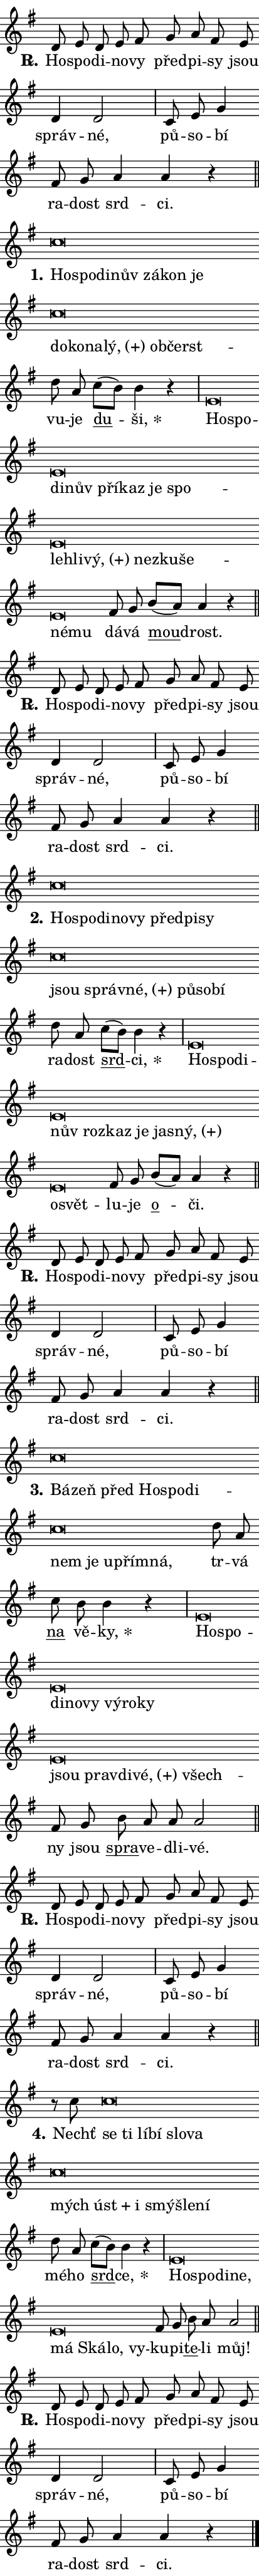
\version "2.24.0"
\header { tagline = "" }
\paper {
  indent = 0\cm
  top-margin = 0\cm
  right-margin = 0\cm
  bottom-margin = 0\cm
  left-margin = 0\cm
  paper-width = 7\cm
  page-breaking = #ly:one-page-breaking
  system-system-spacing.basic-distance = #11
  score-system-spacing.basic-distance = #11
  ragged-last = ##f
}


%% Author: Thomas Morley
%% https://lists.gnu.org/archive/html/lilypond-user/2020-05/msg00002.html
#(define (line-position grob)
"Returns position of @var[grob} in current system:
   @code{'start}, if at first time-step
   @code{'end}, if at last time-step
   @code{'middle} otherwise
"
  (let* ((col (ly:item-get-column grob))
         (ln (ly:grob-object col 'left-neighbor))
         (rn (ly:grob-object col 'right-neighbor))
         (col-to-check-left (if (ly:grob? ln) ln col))
         (col-to-check-right (if (ly:grob? rn) rn col))
         (break-dir-left
           (and
             (ly:grob-property col-to-check-left 'non-musical #f)
             (ly:item-break-dir col-to-check-left)))
         (break-dir-right
           (and
             (ly:grob-property col-to-check-right 'non-musical #f)
             (ly:item-break-dir col-to-check-right))))
        (cond ((eqv? 1 break-dir-left) 'start)
              ((eqv? -1 break-dir-right) 'end)
              (else 'middle))))

#(define (tranparent-at-line-position vctor)
  (lambda (grob)
  "Relying on @code{line-position} select the relevant enry from @var{vctor}.
Used to determine transparency,"
    (case (line-position grob)
      ((end) (not (vector-ref vctor 0)))
      ((middle) (not (vector-ref vctor 1)))
      ((start) (not (vector-ref vctor 2))))))

noteHeadBreakVisibility =
#(define-music-function (break-visibility)(vector?)
"Makes @code{NoteHead}s transparent relying on @var{break-visibility}"
#{
  \override NoteHead.transparent =
    #(tranparent-at-line-position break-visibility)
#})

#(define delete-ledgers-for-transparent-note-heads
  (lambda (grob)
    "Reads whether a @code{NoteHead} is transparent.
If so this @code{NoteHead} is removed from @code{'note-heads} from
@var{grob}, which is supposed to be @code{LedgerLineSpanner}.
As a result ledgers are not printed for this @code{NoteHead}"
    (let* ((nhds-array (ly:grob-object grob 'note-heads))
           (nhds-list
             (if (ly:grob-array? nhds-array)
                 (ly:grob-array->list nhds-array)
                 '()))
           ;; Relies on the transparent-property being done before
           ;; Staff.LedgerLineSpanner.after-line-breaking is executed.
           ;; This is fragile ...
           (to-keep
             (remove
               (lambda (nhd)
                 (ly:grob-property nhd 'transparent #f))
               nhds-list)))
      ;; TODO find a better method to iterate over grob-arrays, similiar
      ;; to filter/remove etc for lists
      ;; For now rebuilt from scratch
      (set! (ly:grob-object grob 'note-heads)  '())
      (for-each
        (lambda (nhd)
          (ly:pointer-group-interface::add-grob grob 'note-heads nhd))
        to-keep))))

hideNotes = {
  \noteHeadBreakVisibility #begin-of-line-visible
}
unHideNotes = {
  \noteHeadBreakVisibility #all-visible
}

% work-around for resetting accidentals
% https://lilypond.org/doc/v2.23/Documentation/notation/displaying-rhythms#unmetered-music
cadenzaMeasure = {
  \cadenzaOff
  \partial 1024 s1024
  \cadenzaOn
}

#(define-markup-command (accent layout props text) (markup?)
  "Underline accented syllable"
  (interpret-markup layout props
    #{\markup \override #'(offset . 4.3) \underline { #text }#}))

responsum = \markup \concat {
  "R" \hspace #-1.05 \path #0.1 #'((moveto 0 0.07) (lineto 0.9 0.8)) \hspace #0.05 "."
}

\layout {
    \context {
        \Staff
        \remove "Time_signature_engraver"
        \override LedgerLineSpanner.after-line-breaking = #delete-ledgers-for-transparent-note-heads
    }
    \context {
        \Voice {
            \override NoteHead.output-attributes = #'((class . "notehead"))
            \override Hairpin.height = #0.55
        }
    }
    \context {
        \Lyrics {
            \override StanzaNumber.output-attributes = #'((class . "stanzanumber"))
            \override LyricSpace.minimum-distance = #0.9
            \override LyricText.font-name = #"TeX Gyre Schola"
            \override LyricText.font-size = 1
            \override StanzaNumber.font-name = #"TeX Gyre Schola Bold"
            \override StanzaNumber.font-size = 1
        }
    }
}

% magnetic-lyrics.ily
%
%   written by
%     Jean Abou Samra <jean@abou-samra.fr>
%     Werner Lemberg <wl@gnu.org>
%
%   adapted by
%     Jiri Hon <jiri.hon@gmail.com>
%
% Version 2022-Apr-15

% https://www.mail-archive.com/lilypond-user@gnu.org/msg149350.html

#(define (Left_hyphen_pointer_engraver context)
   "Collect syllable-hyphen-syllable occurrences in lyrics and store
them in properties.  This engraver only looks to the left.  For
example, if the lyrics input is @code{foo -- bar}, it does the
following.

@itemize @bullet
@item
Set the @code{text} property of the @code{LyricHyphen} grob between
@q{foo} and @q{bar} to @code{foo}.

@item
Set the @code{left-hyphen} property of the @code{LyricText} grob with
text @q{foo} to the @code{LyricHyphen} grob between @q{foo} and
@q{bar}.
@end itemize

Use this auxiliary engraver in combination with the
@code{lyric-@/text::@/apply-@/magnetic-@/offset!} hook."
   (let ((hyphen #f)
         (text #f))
     (make-engraver
      (acknowledgers
       ((lyric-syllable-interface engraver grob source-engraver)
        (set! text grob)))
      (end-acknowledgers
       ((lyric-hyphen-interface engraver grob source-engraver)
        ;(when (not (grob::has-interface grob 'lyric-space-interface))
          (set! hyphen grob)));)
      ((stop-translation-timestep engraver)
       (when (and text hyphen)
         (ly:grob-set-object! text 'left-hyphen hyphen))
       (set! text #f)
       (set! hyphen #f)))))

#(define (lyric-text::apply-magnetic-offset! grob)
   "If the space between two syllables is less than the value in
property @code{LyricText@/.details@/.squash-threshold}, move the right
syllable to the left so that it gets concatenated with the left
syllable.

Use this function as a hook for
@code{LyricText@/.after-@/line-@/breaking} if the
@code{Left_@/hyphen_@/pointer_@/engraver} is active."
   (let ((hyphen (ly:grob-object grob 'left-hyphen #f)))
     (when hyphen
       (let ((left-text (ly:spanner-bound hyphen LEFT)))
         (when (grob::has-interface left-text 'lyric-syllable-interface)
           (let* ((common (ly:grob-common-refpoint grob left-text X))
                  (this-x-ext (ly:grob-extent grob common X))
                  (left-x-ext
                   (begin
                     ;; Trigger magnetism for left-text.
                     (ly:grob-property left-text 'after-line-breaking)
                     (ly:grob-extent left-text common X)))
                  ;; `delta` is the gap width between two syllables.
                  (delta (- (interval-start this-x-ext)
                            (interval-end left-x-ext)))
                  (details (ly:grob-property grob 'details))
                  (threshold (assoc-get 'squash-threshold details 0.2)))
             (when (< delta threshold)
               (let* (;; We have to manipulate the input text so that
                      ;; ligatures crossing syllable boundaries are not
                      ;; disabled.  For languages based on the Latin
                      ;; script this is essentially a beautification.
                      ;; However, for non-Western scripts it can be a
                      ;; necessity.
                      (lt (ly:grob-property left-text 'text))
                      (rt (ly:grob-property grob 'text))
                      (is-space (grob::has-interface hyphen 'lyric-space-interface))
                      (space (if is-space " " ""))
                      (space-markup (grob-interpret-markup grob " "))
                      (space-size (interval-length (ly:stencil-extent space-markup X)))
                      (extra-delta (if is-space space-size 0))
                      ;; Append new syllable.
                      (ltrt-space (if (and (string? lt) (string? rt))
                                (string-append lt space rt)
                                (make-concat-markup (list lt space rt))))
                      ;; Right-align `ltrt` to the right side.
                      (ltrt-space-markup (grob-interpret-markup
                               grob
                               (make-translate-markup
                                (cons (interval-length this-x-ext) 0)
                                (make-right-align-markup ltrt-space)))))
                 (begin
                   ;; Don't print `left-text`.
                   (ly:grob-set-property! left-text 'stencil #f)
                   ;; Set text and stencil (which holds all collected
                   ;; syllables so far) and shift it to the left.
                   (ly:grob-set-property! grob 'text ltrt-space)
                   (ly:grob-set-property! grob 'stencil ltrt-space-markup)
                   (ly:grob-translate-axis! grob (- (- delta extra-delta)) X))))))))))


#(define (lyric-hyphen::displace-bounds-first grob)
   ;; Make very sure this callback isn't triggered too early.
   (let ((left (ly:spanner-bound grob LEFT))
         (right (ly:spanner-bound grob RIGHT)))
     (ly:grob-property left 'after-line-breaking)
     (ly:grob-property right 'after-line-breaking)
     (ly:lyric-hyphen::print grob)))

squashThreshold = #0.4

\layout {
  \context {
    \Lyrics
    \consists #Left_hyphen_pointer_engraver
    \override LyricText.after-line-breaking =
      #lyric-text::apply-magnetic-offset!
    \override LyricHyphen.stencil = #lyric-hyphen::displace-bounds-first
    \override LyricText.details.squash-threshold = \squashThreshold
    \override LyricHyphen.minimum-distance = 0
    \override LyricHyphen.minimum-length = \squashThreshold
  }
}

squash = \override LyricText.details.squash-threshold = 9999
unSquash = \override LyricText.details.squash-threshold = \squashThreshold

left = \override LyricText.self-alignment-X = #LEFT
unLeft = \revert LyricText.self-alignment-X

starOffset = #(lambda (grob) 
                (let ((x_offset (ly:self-alignment-interface::aligned-on-x-parent grob)))
                  (if (= x_offset 0) 0 (+ x_offset 1.2))))

star = #(define-music-function (syllable)(string?)
"Append star separator at the end of a syllable"
#{
  \once \override LyricText.X-offset = #starOffset
  \lyricmode { \markup {
    #syllable
    \override #'((font-name . "TeX Gyre Schola Bold")) \hspace #0.2 \lower #0.65 \larger "*"
  } }
#})

starAccent = #(define-music-function (syllable)(string?)
"Append star separator at the end of a syllable and make accent"
#{
  \once \override LyricText.X-offset = #starOffset
  \lyricmode { \markup {
    \accent #syllable
    \override #'((font-name . "TeX Gyre Schola Bold")) \hspace #0.2 \lower #0.65 \larger "*"
  } }
#})

breath = #(define-music-function (syllable)(string?)
"Append breathing indicator at the end of a syllable"
#{
  \lyricmode { \markup { #syllable "+" } }
#})

optionalBreath = #(define-music-function (syllable)(string?)
"Append optional breathing indicator at the end of a syllable"
#{
  \lyricmode { \markup { #syllable "(+)" } }
#})


\score {
    <<
        \new Voice = "melody" { \cadenzaOn \key g \major \relative { d'8 e d e fis \bar "" g a fis e \bar "" d4 d2 \cadenzaMeasure \bar "|" c8 e g4 \bar "" fis8 g a4 a r \cadenzaMeasure \bar "||" \break } }
        \new Lyrics \lyricsto "melody" { \lyricmode { \set stanza = \responsum
Ho -- spo -- di -- no -- vy před -- pi -- sy jsou správ -- né, pů -- so -- bí ra -- dost srd -- ci. } }
    >>
    \layout {}
}

\score {
    <<
        \new Voice = "melody" { \cadenzaOn \key g \major \relative { c''\breve*1/16 \hideNotes \breve*1/16 \bar "" \breve*1/16 \bar "" \breve*1/16 \bar "" \breve*1/16 \bar "" \breve*1/16 \bar "" \breve*1/16 \bar "" \breve*1/16 \bar "" \breve*1/16 \bar "" \breve*1/16 \bar "" \breve*1/16 \bar "" \breve*1/16 \breve*1/16 \bar "" \unHideNotes d8 a \bar "" c[( b)] b4 r \cadenzaMeasure \bar "|" e,\breve*1/16 \hideNotes \breve*1/16 \bar "" \breve*1/16 \bar "" \breve*1/16 \bar "" \breve*1/16 \bar "" \breve*1/16 \bar "" \breve*1/16 \bar "" \breve*1/16 \bar "" \breve*1/16 \bar "" \breve*1/16 \bar "" \breve*1/16 \bar "" \breve*1/16 \bar "" \breve*1/16 \bar "" \breve*1/16 \bar "" \breve*1/16 \breve*1/16 \bar "" \unHideNotes fis8 g \bar "" b[( a)] a4 r \cadenzaMeasure \bar "||" \break } }
        \new Lyrics \lyricsto "melody" { \lyricmode { \set stanza = "1."
\left Ho -- \squash spo -- di -- nův zá -- kon je do -- ko -- na -- \optionalBreath lý, ob -- čerst -- \unLeft \unSquash vu -- je \markup \accent du -- \star ši, \left Ho -- \squash spo -- di -- nův pří -- kaz je spo -- leh -- li -- \optionalBreath vý, ne -- zku -- še -- né -- mu \unLeft \unSquash dá -- vá \markup \accent mou -- drost. } }
    >>
    \layout {}
}

\score {
    <<
        \new Voice = "melody" { \cadenzaOn \key g \major \relative { d'8 e d e fis \bar "" g a fis e \bar "" d4 d2 \cadenzaMeasure \bar "|" c8 e g4 \bar "" fis8 g a4 a r \cadenzaMeasure \bar "||" \break } }
        \new Lyrics \lyricsto "melody" { \lyricmode { \set stanza = \responsum
Ho -- spo -- di -- no -- vy před -- pi -- sy jsou správ -- né, pů -- so -- bí ra -- dost srd -- ci. } }
    >>
    \layout {}
}

\score {
    <<
        \new Voice = "melody" { \cadenzaOn \key g \major \relative { c''\breve*1/16 \hideNotes \breve*1/16 \bar "" \breve*1/16 \bar "" \breve*1/16 \bar "" \breve*1/16 \bar "" \breve*1/16 \bar "" \breve*1/16 \bar "" \breve*1/16 \bar "" \breve*1/16 \bar "" \breve*1/16 \bar "" \breve*1/16 \bar "" \breve*1/16 \bar "" \breve*1/16 \breve*1/16 \bar "" \unHideNotes d8 a \bar "" c[( b)] b4 r \cadenzaMeasure \bar "|" e,\breve*1/16 \hideNotes \breve*1/16 \bar "" \breve*1/16 \bar "" \breve*1/16 \bar "" \breve*1/16 \bar "" \breve*1/16 \bar "" \breve*1/16 \bar "" \breve*1/16 \bar "" \breve*1/16 \bar "" \breve*1/16 \breve*1/16 \bar "" \unHideNotes fis8 g \bar "" b[( a)] a4 r \cadenzaMeasure \bar "||" \break } }
        \new Lyrics \lyricsto "melody" { \lyricmode { \set stanza = "2."
\left Ho -- \squash spo -- di -- no -- vy před -- pi -- sy jsou správ -- \optionalBreath né, pů -- so -- bí \unLeft \unSquash ra -- dost \markup \accent srd -- \star ci, \left Ho -- \squash spo -- di -- nův roz -- kaz je ja -- \optionalBreath sný, o -- svět -- \unLeft \unSquash lu -- je \markup \accent o -- či. } }
    >>
    \layout {}
}

\score {
    <<
        \new Voice = "melody" { \cadenzaOn \key g \major \relative { d'8 e d e fis \bar "" g a fis e \bar "" d4 d2 \cadenzaMeasure \bar "|" c8 e g4 \bar "" fis8 g a4 a r \cadenzaMeasure \bar "||" \break } }
        \new Lyrics \lyricsto "melody" { \lyricmode { \set stanza = \responsum
Ho -- spo -- di -- no -- vy před -- pi -- sy jsou správ -- né, pů -- so -- bí ra -- dost srd -- ci. } }
    >>
    \layout {}
}

\score {
    <<
        \new Voice = "melody" { \cadenzaOn \key g \major \relative { c''\breve*1/16 \hideNotes \breve*1/16 \bar "" \breve*1/16 \bar "" \breve*1/16 \bar "" \breve*1/16 \bar "" \breve*1/16 \bar "" \breve*1/16 \bar "" \breve*1/16 \bar "" \breve*1/16 \bar "" \breve*1/16 \breve*1/16 \bar "" \unHideNotes d8 a \bar "" c b b4 r \cadenzaMeasure \bar "|" e,\breve*1/16 \hideNotes \breve*1/16 \bar "" \breve*1/16 \bar "" \breve*1/16 \bar "" \breve*1/16 \bar "" \breve*1/16 \bar "" \breve*1/16 \bar "" \breve*1/16 \bar "" \breve*1/16 \bar "" \breve*1/16 \bar "" \breve*1/16 \bar "" \breve*1/16 \breve*1/16 \bar "" \unHideNotes fis8 g \bar "" b a a a2 \cadenzaMeasure \bar "||" \break } }
        \new Lyrics \lyricsto "melody" { \lyricmode { \set stanza = "3."
\left Bá -- \squash zeň před Ho -- spo -- di -- nem je u -- přím -- ná, \unLeft \unSquash tr -- vá \markup \accent na vě -- \star ky, \left Ho -- \squash spo -- di -- no -- vy vý -- ro -- ky jsou prav -- di -- \optionalBreath vé, všech -- \unLeft \unSquash ny jsou \markup \accent spra -- ve -- dli -- vé. } }
    >>
    \layout {}
}

\score {
    <<
        \new Voice = "melody" { \cadenzaOn \key g \major \relative { d'8 e d e fis \bar "" g a fis e \bar "" d4 d2 \cadenzaMeasure \bar "|" c8 e g4 \bar "" fis8 g a4 a r \cadenzaMeasure \bar "||" \break } }
        \new Lyrics \lyricsto "melody" { \lyricmode { \set stanza = \responsum
Ho -- spo -- di -- no -- vy před -- pi -- sy jsou správ -- né, pů -- so -- bí ra -- dost srd -- ci. } }
    >>
    \layout {}
}

\score {
    <<
        \new Voice = "melody" { \cadenzaOn \key g \major \relative { r8 c''8 c\breve*1/16 \hideNotes \breve*1/16 \bar "" \breve*1/16 \bar "" \breve*1/16 \bar "" \breve*1/16 \bar "" \breve*1/16 \bar "" \breve*1/16 \bar "" \breve*1/16 \bar "" \breve*1/16 \bar "" \breve*1/16 \bar "" \breve*1/16 \breve*1/16 \bar "" \unHideNotes d8 a \bar "" c[( b)] b4 r \cadenzaMeasure \bar "|" e,\breve*1/16 \hideNotes \breve*1/16 \bar "" \breve*1/16 \bar "" \breve*1/16 \bar "" \breve*1/16 \bar "" \breve*1/16 \bar "" \breve*1/16 \breve*1/16 \bar "" \unHideNotes fis8 g \bar "" b a a2 \cadenzaMeasure \bar "||" \break } }
        \new Lyrics \lyricsto "melody" { \lyricmode { \set stanza = "4."
Nechť \left se \squash ti lí -- bí slo -- va mých \breath "úst" i smý -- šle -- ní \unLeft \unSquash mé -- ho \markup \accent srd -- \star ce, \left Ho -- \squash spo -- di -- ne, má Ská -- lo, vy -- \unLeft \unSquash ku -- pi -- \markup \accent te -- li můj! } }
    >>
    \layout {}
}

\score {
    <<
        \new Voice = "melody" { \cadenzaOn \key g \major \relative { d'8 e d e fis \bar "" g a fis e \bar "" d4 d2 \cadenzaMeasure \bar "|" c8 e g4 \bar "" fis8 g a4 a r \cadenzaMeasure \bar "||" \break } \bar "|." }
        \new Lyrics \lyricsto "melody" { \lyricmode { \set stanza = \responsum
Ho -- spo -- di -- no -- vy před -- pi -- sy jsou správ -- né, pů -- so -- bí ra -- dost srd -- ci. } }
    >>
    \layout {}
}
